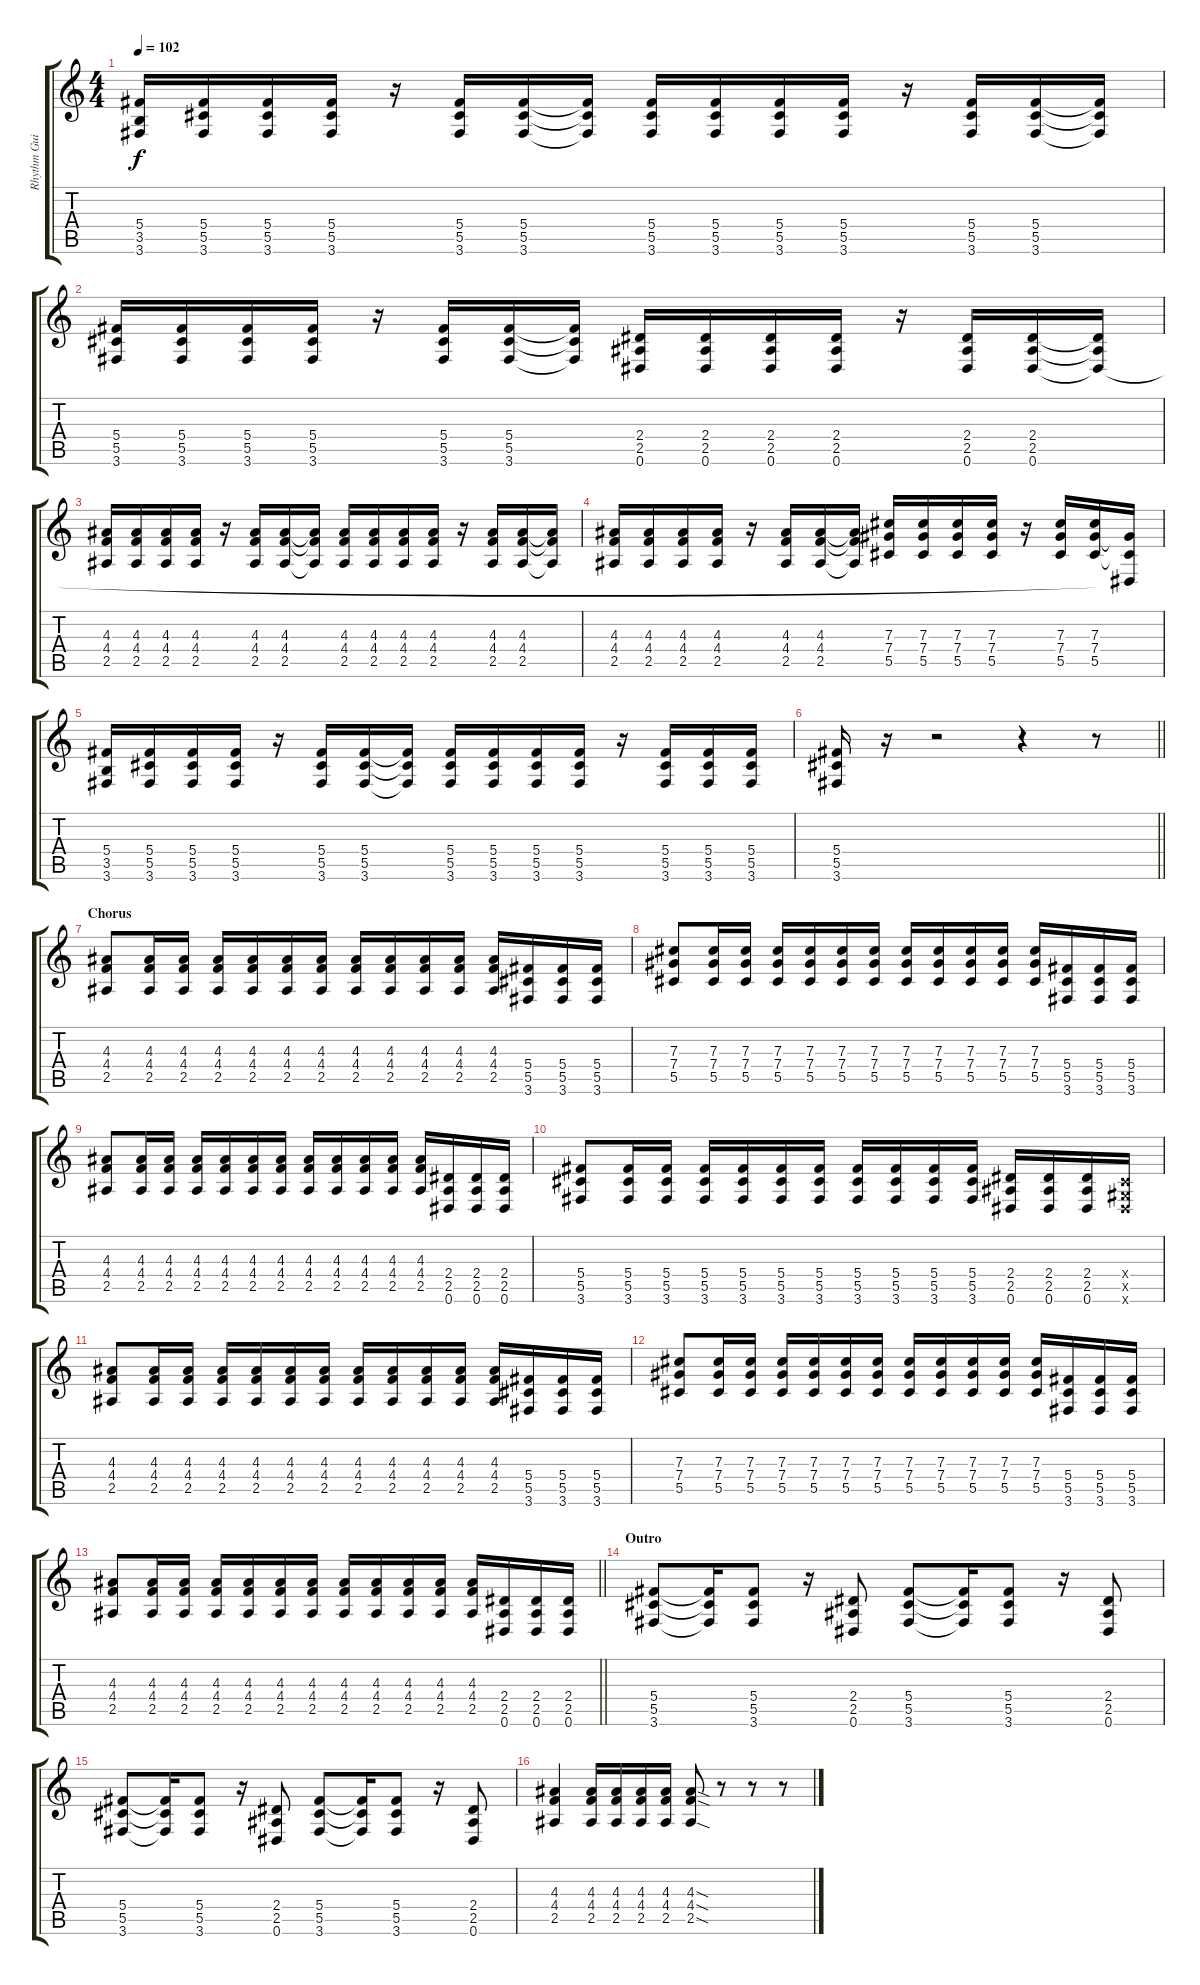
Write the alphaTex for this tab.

\track ("Rhythm Guitar" "Rhythm Gui") {instrument distortionguitar}
\staff {score tabs}
\tuning (Eb4 Bb3 Gb3 Db3 Ab2 Eb2) {hide}
\ts (4 4)
\tempo 102
\clef g2
\ks c
(5.4 3.5 3.6).16{dy f} (5.4 5.5 3.6).16 (5.4 5.5 3.6).16 (5.4 5.5 3.6).16 r.16 (5.4 5.5 3.6).16 (5.4 5.5 3.6).16 (5.4{t} 5.5{t} 3.6{t}).16 (5.4 5.5 3.6).16 (5.4 5.5 3.6).16 (5.4 5.5 3.6).16 (5.4 5.5 3.6).16 r.16 (5.4 5.5 3.6).16 (5.4 5.5 3.6).16 (5.4{t} 5.5{t} 3.6{t}).16 |
(5.4 5.5 3.6).16 (5.4 5.5 3.6).16 (5.4 5.5 3.6).16 (5.4 5.5 3.6).16 r.16 (5.4 5.5 3.6).16 (5.4 5.5 3.6).16 (5.4{t} 5.5{t} 3.6{t}).16 (2.4 2.5 0.6).16 (2.4 2.5 0.6).16 (2.4 2.5 0.6).16 (2.4 2.5 0.6).16 r.16 (2.4 2.5 0.6).16 (2.4 2.5 0.6).16 (2.4{t} 2.5{t} 0.6{t}).16 |
(4.3 4.4 2.5).16 (4.3 4.4 2.5).16 (4.3 4.4 2.5).16 (4.3 4.4 2.5).16 r.16 (4.3 4.4 2.5).16 (4.3 4.4 2.5).16 (4.3{t} 4.4{t} 2.5{t}).16 (4.3 4.4 2.5).16 (4.3 4.4 2.5).16 (4.3 4.4 2.5).16 (4.3 4.4 2.5).16 r.16 (4.3 4.4 2.5).16 (4.3 4.4 2.5).16 (4.3{t} 4.4{t} 2.5{t}).16 |
(4.3 4.4 2.5).16 (4.3 4.4 2.5).16 (4.3 4.4 2.5).16 (4.3 4.4 2.5).16 r.16 (4.3 4.4 2.5).16 (4.3 4.4 2.5).16 (4.3{t} 4.4{t} 2.5{t}).16 (7.3 7.4 5.5).16 (7.3 7.4 5.5).16 (7.3 7.4 5.5).16 (7.3 7.4 5.5).16 r.16 (7.3 7.4 5.5).16 (7.3 7.4 5.5).16 (7.4{t} 5.5{t} 0.6{t}).16 |
(5.4 3.5 3.6).16 (5.4 5.5 3.6).16 (5.4 5.5 3.6).16 (5.4 5.5 3.6).16 r.16 (5.4 5.5 3.6).16 (5.4 5.5 3.6).16 (5.4{t} 5.5{t} 3.6{t}).16 (5.4 5.5 3.6).16 (5.4 5.5 3.6).16 (5.4 5.5 3.6).16 (5.4 5.5 3.6).16 r.16 (5.4 5.5 3.6).16 (5.4 5.5 3.6).16 (5.4 5.5 3.6).16 |
\barLineRight lightlight
(5.4 5.5 3.6).16 r.16 r.2 r.4 r.8 |
\section ("" "Chorus")
(4.3 4.4 2.5).8 (4.3 4.4 2.5).16 (4.3 4.4 2.5).16 (4.3 4.4 2.5).16 (4.3 4.4 2.5).16 (4.3 4.4 2.5).16 (4.3 4.4 2.5).16 (4.3 4.4 2.5).16 (4.3 4.4 2.5).16 (4.3 4.4 2.5).16 (4.3 4.4 2.5).16 (4.3 4.4 2.5).16 (5.4 5.5 3.6).16 (5.4 5.5 3.6).16 (5.4 5.5 3.6).16 |
(7.3 7.4 5.5).8 (7.3 7.4 5.5).16 (7.3 7.4 5.5).16 (7.3 7.4 5.5).16 (7.3 7.4 5.5).16 (7.3 7.4 5.5).16 (7.3 7.4 5.5).16 (7.3 7.4 5.5).16 (7.3 7.4 5.5).16 (7.3 7.4 5.5).16 (7.3 7.4 5.5).16 (7.3 7.4 5.5).16 (5.4 5.5 3.6).16 (5.4 5.5 3.6).16 (5.4 5.5 3.6).16 |
(4.3 4.4 2.5).8 (4.3 4.4 2.5).16 (4.3 4.4 2.5).16 (4.3 4.4 2.5).16 (4.3 4.4 2.5).16 (4.3 4.4 2.5).16 (4.3 4.4 2.5).16 (4.3 4.4 2.5).16 (4.3 4.4 2.5).16 (4.3 4.4 2.5).16 (4.3 4.4 2.5).16 (4.3 4.4 2.5).16 (2.4 2.5 0.6).16 (2.4 2.5 0.6).16 (2.4 2.5 0.6).16 |
(5.4 5.5 3.6).8 (5.4 5.5 3.6).16 (5.4 5.5 3.6).16 (5.4 5.5 3.6).16 (5.4 5.5 3.6).16 (5.4 5.5 3.6).16 (5.4 5.5 3.6).16 (5.4 5.5 3.6).16 (5.4 5.5 3.6).16 (5.4 5.5 3.6).16 (5.4 5.5 3.6).16 (2.4 2.5 0.6).16 (2.4 2.5 0.6).16 (2.4 2.5 0.6).16 (0.4{x} 0.5{x} 0.6{x}).16 |
(4.3 4.4 2.5).8 (4.3 4.4 2.5).16 (4.3 4.4 2.5).16 (4.3 4.4 2.5).16 (4.3 4.4 2.5).16 (4.3 4.4 2.5).16 (4.3 4.4 2.5).16 (4.3 4.4 2.5).16 (4.3 4.4 2.5).16 (4.3 4.4 2.5).16 (4.3 4.4 2.5).16 (4.3 4.4 2.5).16 (5.4 5.5 3.6).16 (5.4 5.5 3.6).16 (5.4 5.5 3.6).16 |
(7.3 7.4 5.5).8 (7.3 7.4 5.5).16 (7.3 7.4 5.5).16 (7.3 7.4 5.5).16 (7.3 7.4 5.5).16 (7.3 7.4 5.5).16 (7.3 7.4 5.5).16 (7.3 7.4 5.5).16 (7.3 7.4 5.5).16 (7.3 7.4 5.5).16 (7.3 7.4 5.5).16 (7.3 7.4 5.5).16 (5.4 5.5 3.6).16 (5.4 5.5 3.6).16 (5.4 5.5 3.6).16 |
\barLineRight lightlight
(4.3 4.4 2.5).8 (4.3 4.4 2.5).16 (4.3 4.4 2.5).16 (4.3 4.4 2.5).16 (4.3 4.4 2.5).16 (4.3 4.4 2.5).16 (4.3 4.4 2.5).16 (4.3 4.4 2.5).16 (4.3 4.4 2.5).16 (4.3 4.4 2.5).16 (4.3 4.4 2.5).16 (4.3 4.4 2.5).16 (2.4 2.5 0.6).16 (2.4 2.5 0.6).16 (2.4 2.5 0.6).16 |
\section ("" "Outro")
(5.4 5.5 3.6).8 (5.4{t} 5.5{t} 3.6{t}).16 (5.4 5.5 3.6).8 r.16 (2.4 2.5 0.6).8 (5.4 5.5 3.6).8 (5.4{t} 5.5{t} 3.6{t}).16 (5.4 5.5 3.6).8 r.16 (2.4 2.5 0.6).8 |
(5.4 5.5 3.6).8 (5.4{t} 5.5{t} 3.6{t}).16 (5.4 5.5 3.6).8 r.16 (2.4 2.5 0.6).8 (5.4 5.5 3.6).8 (5.4{t} 5.5{t} 3.6{t}).16 (5.4 5.5 3.6).8 r.16 (2.4 2.5 0.6).8 |
(4.3 4.4 2.5).4 (4.3 4.4 2.5).16 (4.3 4.4 2.5).16 (4.3 4.4 2.5).16 (4.3 4.4 2.5).16 (4.3{sod} 4.4{sod} 2.5{sod}).8 r.8 r.8 r.8
